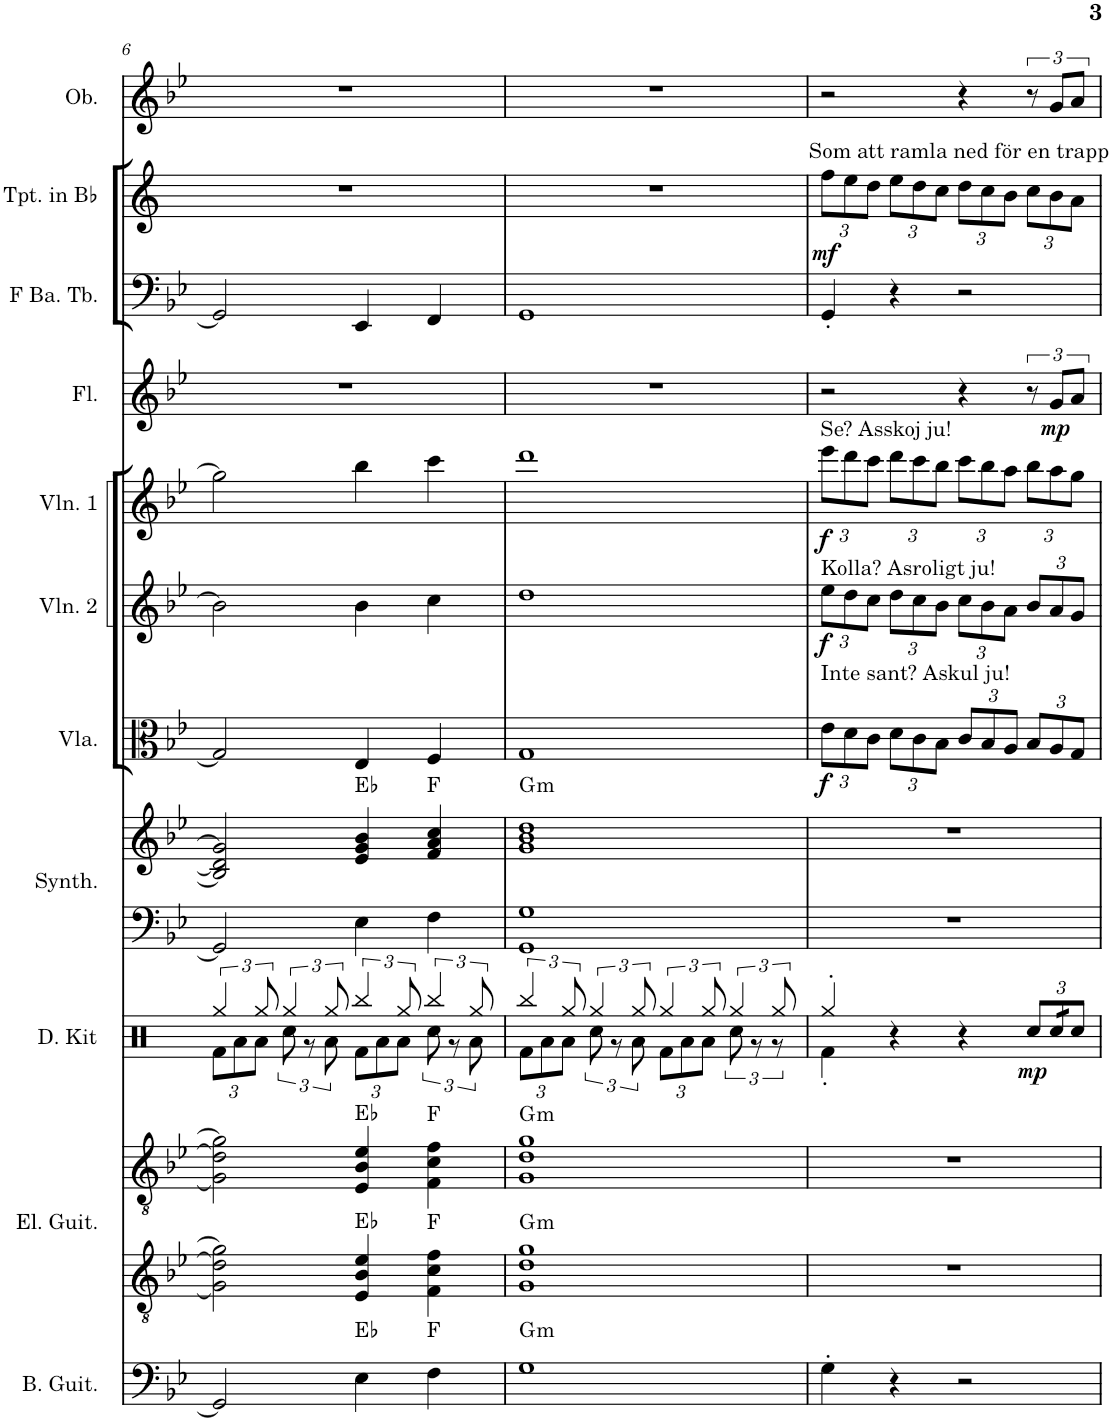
**kern	**harte	**kern	**kern	**harte	**kern	**dynam	**kern	**kern	**harte	**kern	**dynam	**kern	**dynam	**kern	**dynam	**kern	**dynam	**kern	**kern	**dynam	**kern
*part11	*part11	*part10	*part10	*part10	*part9	*part9	*part8	*part8	*part8	*part7	*part7	*part6	*part6	*part5	*part5	*part4	*part4	*part3	*part2	*part2	*part1
*staff13	*	*staff12	*staff11	*	*staff10	*staff10	*staff9	*staff8	*	*staff7	*staff7	*staff6	*staff6	*staff5	*staff5	*staff4	*staff4	*staff3	*staff2	*staff2	*staff1
*I"Bass Guitar	*	*I"Electric Guitar	*	*	*I"Drum Kit	*	*I"Choir Synthesizer	*	*	*I"Viola	*	*I"Violin 2	*	*I"Violin 1	*	*I"Flute	*	*I"F Bass Tuba	*I"Trumpet in Bb	*	*I"Oboe
*I'B. Guit.	*	*I'El. Guit.	*	*	*I'D. Kit	*	*I'Synth.	*	*	*I'Vla.	*	*I'Vln. 2	*	*I'Vln. 1	*	*I'Fl.	*	*I'F Ba. Tb.	*I'Tpt. in Bb	*	*I'Ob.
!!LO:PB:g=z
*clefF4	*	*clefGv2	*clefGv2	*	*clefX	*	*clefF4	*clefG2	*	*clefC3	*	*clefG2	*	*clefG2	*	*clefG2	*	*clefF4	*clefG2	*	*clefG2
*Trd7c12	*	*	*	*	*	*	*	*	*	*	*	*	*	*	*	*	*	*	*Trd1c2	*	*
*k[b-e-]	*	*k[b-e-]	*k[b-e-]	*	*k[]	*	*k[b-e-]	*k[b-e-]	*	*k[b-e-]	*	*k[b-e-]	*	*k[b-e-]	*	*k[b-e-]	*	*k[b-e-]	*k[]	*	*k[b-e-]
*M4/4	*	*M4/4	*M4/4	*	*M4/4	*	*M4/4	*M4/4	*	*M4/4	*	*M4/4	*	*M4/4	*	*M4/4	*	*M4/4	*M4/4	*	*M4/4
=6	=6	=6	=6	=6	=6	=6	=6	=6	=6	=6	=6	=6	=6	=6	=6	=6	=6	=6	=6	=6	=6
*	*	*	*	*	*^	*	*	*	*	*	*	*	*	*	*	*	*	*	*	*	*
*	*	*	*	*	*	*Xbrackettup	*	*	*	*	*	*	*	*	*	*	*	*	*	*	*	*
2GG/]	.	2G\] 2d\] 2g\]	2G\] 2d\] 2g\]	.	6Rgg/	12Rf\L	.	2GG/]	2B-/] 2d/] 2g/]	.	2G/]	.	2b-\]	.	2gg\]	.	1r	.	2GG/]	1r	.	1r
.	.	.	.	.	.	12Ra\	.	.	.	.	.	.	.	.	.	.	.	.	.	.	.	.
.	.	.	.	.	12Rgg/	12Ra\J	.	.	.	.	.	.	.	.	.	.	.	.	.	.	.	.
*	*	*	*	*	*brackettup	*	*	*	*	*	*	*	*	*	*	*	*	*	*	*	*	*
.	.	.	.	.	6Rgg/	12Rcc\	.	.	.	.	.	.	.	.	.	.	.	.	.	.	.	.
.	.	.	.	.	.	12r	.	.	.	.	.	.	.	.	.	.	.	.	.	.	.	.
.	.	.	.	.	12Rgg/	12Ra\	.	.	.	.	.	.	.	.	.	.	.	.	.	.	.	.
*	*	*	*	*	*	*Xbrackettup	*	*	*	*	*	*	*	*	*	*	*	*	*	*	*	*
4E-\	Eb:maj	4E-/ 4B-/ 4e-/	4E-/ 4B-/ 4e-/	Eb:maj Eb:maj	6Rbb/	12Rf\L	.	4E-\	4e-/ 4g/ 4b-/	Eb:maj	4E-/	.	4b-\	.	4bb-\	.	.	.	4EE-/	.	.	.
.	.	.	.	.	.	12Ra\	.	.	.	.	.	.	.	.	.	.	.	.	.	.	.	.
.	.	.	.	.	12Rgg/	12Ra\J	.	.	.	.	.	.	.	.	.	.	.	.	.	.	.	.
*	*	*	*	*	*brackettup	*	*	*	*	*	*	*	*	*	*	*	*	*	*	*	*	*
4F\	F:maj	4F\ 4c\ 4f\	4F\ 4c\ 4f\	F:maj F:maj	6Rbb/	12Rcc\	.	4F\	4f/ 4a/ 4cc/	F:maj	4F/	.	4cc\	.	4ccc\	.	.	.	4FF/	.	.	.
.	.	.	.	.	.	12r	.	.	.	.	.	.	.	.	.	.	.	.	.	.	.	.
.	.	.	.	.	12Rgg/	12Ra\	.	.	.	.	.	.	.	.	.	.	.	.	.	.	.	.
=7	=7	=7	=7	=7	=7	=7	=7	=7	=7	=7	=7	=7	=7	=7	=7	=7	=7	=7	=7	=7	=7	=7
*	*	*	*	*	*	*Xbrackettup	*	*	*	*	*	*	*	*	*	*	*	*	*	*	*	*
!	!LO:H:kt=m	!	!	!LO:H:n=1:kt=m	!	!	!	!	!	!	!	!	!	!	!	!	!	!	!	!	!	!
!	!	!	!	!LO:H:n=2:kt=m	!	!	!	!	!	!LO:H:kt=m	!	!	!	!	!	!	!	!	!	!	!	!
1G	G:min	1G 1d 1g	1G 1d 1g	G:min G:min	6Rbb/	12Rf\L	.	1GG 1G	1g 1b- 1dd	G:min	1G	.	1dd	.	1ddd	.	1r	.	1GG	1r	.	1r
.	.	.	.	.	.	12Ra\	.	.	.	.	.	.	.	.	.	.	.	.	.	.	.	.
.	.	.	.	.	12Rgg/	12Ra\J	.	.	.	.	.	.	.	.	.	.	.	.	.	.	.	.
*	*	*	*	*	*brackettup	*	*	*	*	*	*	*	*	*	*	*	*	*	*	*	*	*
.	.	.	.	.	6Rgg/	12Rcc\	.	.	.	.	.	.	.	.	.	.	.	.	.	.	.	.
.	.	.	.	.	.	12r	.	.	.	.	.	.	.	.	.	.	.	.	.	.	.	.
.	.	.	.	.	12Rgg/	12Ra\	.	.	.	.	.	.	.	.	.	.	.	.	.	.	.	.
*	*	*	*	*	*	*Xbrackettup	*	*	*	*	*	*	*	*	*	*	*	*	*	*	*	*
.	.	.	.	.	6Rgg/	12Rf\L	.	.	.	.	.	.	.	.	.	.	.	.	.	.	.	.
.	.	.	.	.	.	12Ra\	.	.	.	.	.	.	.	.	.	.	.	.	.	.	.	.
.	.	.	.	.	12Rgg/	12Ra\J	.	.	.	.	.	.	.	.	.	.	.	.	.	.	.	.
*	*	*	*	*	*brackettup	*	*	*	*	*	*	*	*	*	*	*	*	*	*	*	*	*
.	.	.	.	.	6Rgg/	12Rcc\	.	.	.	.	.	.	.	.	.	.	.	.	.	.	.	.
.	.	.	.	.	.	12r	.	.	.	.	.	.	.	.	.	.	.	.	.	.	.	.
.	.	.	.	.	12Rgg/	12r	.	.	.	.	.	.	.	.	.	.	.	.	.	.	.	.
=8	=8	=8	=8	=8	=8	=8	=8	=8	=8	=8	=8	=8	=8	=8	=8	=8	=8	=8	=8	=8	=8	=8
*	*	*	*	*	*	*	*	*	*	*	*Xbrackettup	*	*Xbrackettup	*	*Xbrackettup	*	*	*	*	*Xbrackettup	*	*
!	!	!	!	!	!	!	!	!	!	!	!	!	!	!	!	!	!	!	!	!LO:TX:a:t=Som att ramla ned för en trapp	!	!
!	!	!	!	!	!	!	!	!	!	!	!	!	!	!	!LO:TX:a:t=Se? Asskoj ju!	!	!	!	!	!	!	!
!	!	!	!	!	!	!	!	!	!	!	!	!	!LO:TX:a:t=Kolla? Asroligt ju!	!	!	!	!	!	!	!	!	!
!	!	!	!	!	!	!	!	!	!	!	!LO:TX:a:t=Inte sant? Askul ju!	!	!	!	!	!	!	!	!	!	!	!
!	!	!	!	!	!	!	!	!	!	!	!	!LO:DY:b	!	!LO:DY:b	!	!LO:DY:b	!	!	!	!	!LO:DY:b	!
4G'\	.	1r	1r	.	4Rgg'/	4Rf'\	.	1r	1r	.	12e-\L	f	12ee-\L	f	12eee-\L	f	2r	.	4GG'/	12ff\L	mf	2r
.	.	.	.	.	.	.	.	.	.	.	12d\	.	12dd\	.	12ddd\	.	.	.	.	12ee\	.	.
.	.	.	.	.	.	.	.	.	.	.	12c\J	.	12cc\J	.	12ccc\J	.	.	.	.	12dd\J	.	.
4r	.	.	.	.	4r	2.ryy	.	.	.	.	12d\L	.	12dd\L	.	12ddd\L	.	.	.	4r	12ee\L	.	.
.	.	.	.	.	.	.	.	.	.	.	12c\	.	12cc\	.	12ccc\	.	.	.	.	12dd\	.	.
.	.	.	.	.	.	.	.	.	.	.	12B-\J	.	12b-\J	.	12bb-\J	.	.	.	.	12cc\J	.	.
2r	.	.	.	.	4r	.	.	.	.	.	12c/L	.	12cc\L	.	12ccc\L	.	4r	.	2r	12dd\L	.	4r
.	.	.	.	.	.	.	.	.	.	.	12B-/	.	12b-\	.	12bb-\	.	.	.	.	12cc\	.	.
.	.	.	.	.	.	.	.	.	.	.	12A/J	.	12a\J	.	12aa\J	.	.	.	.	12b\J	.	.
*	*	*	*	*	*Xbrackettup	*	*	*	*	*	*	*	*	*	*	*	*	*	*	*	*	*
!	!	!	!	!	!	!	!LO:DY:b	!	!	!	!	!	!	!	!	!	!	!	!	!	!	!
.	.	.	.	.	12Rcc/L	.	mp	.	.	.	12B-/L	.	12b-/L	.	12bb-\L	.	12r	.	.	12cc\L	.	12r
!	!	!	!	!	!	!	!	!	!	!	!	!	!	!	!	!	!	!LO:DY:b	!	!	!	!
*	*	*	*	*	*tremolo	*	*	*	*	*	*	*	*	*	*	*	*	*	*	*	*	*
.	.	.	.	.	24Rcc/	.	.	.	.	.	12A/	.	12a/	.	12aa\	.	12g/L	mp	.	12b\	.	12g/L
.	.	.	.	.	24Rcc/	.	.	.	.	.	.	.	.	.	.	.	.	.	.	.	.	.
*	*	*	*	*	*Xtremolo	*	*	*	*	*	*	*	*	*	*	*	*	*	*	*	*	*
.	.	.	.	.	12Rcc/J	.	.	.	.	.	12G/J	.	12g/J	.	12gg\J	.	12a/J	.	.	12a\J	.	12a/J
*	*	*	*	*	*v	*v	*	*	*	*	*	*	*	*	*	*	*	*	*	*	*	*
=	=	=	=	=	=	=	=	=	=	=	=	=	=	=	=	=	=	=	=	=	=
*-	*-	*-	*-	*-	*-	*-	*-	*-	*-	*-	*-	*-	*-	*-	*-	*-	*-	*-	*-	*-	*-
